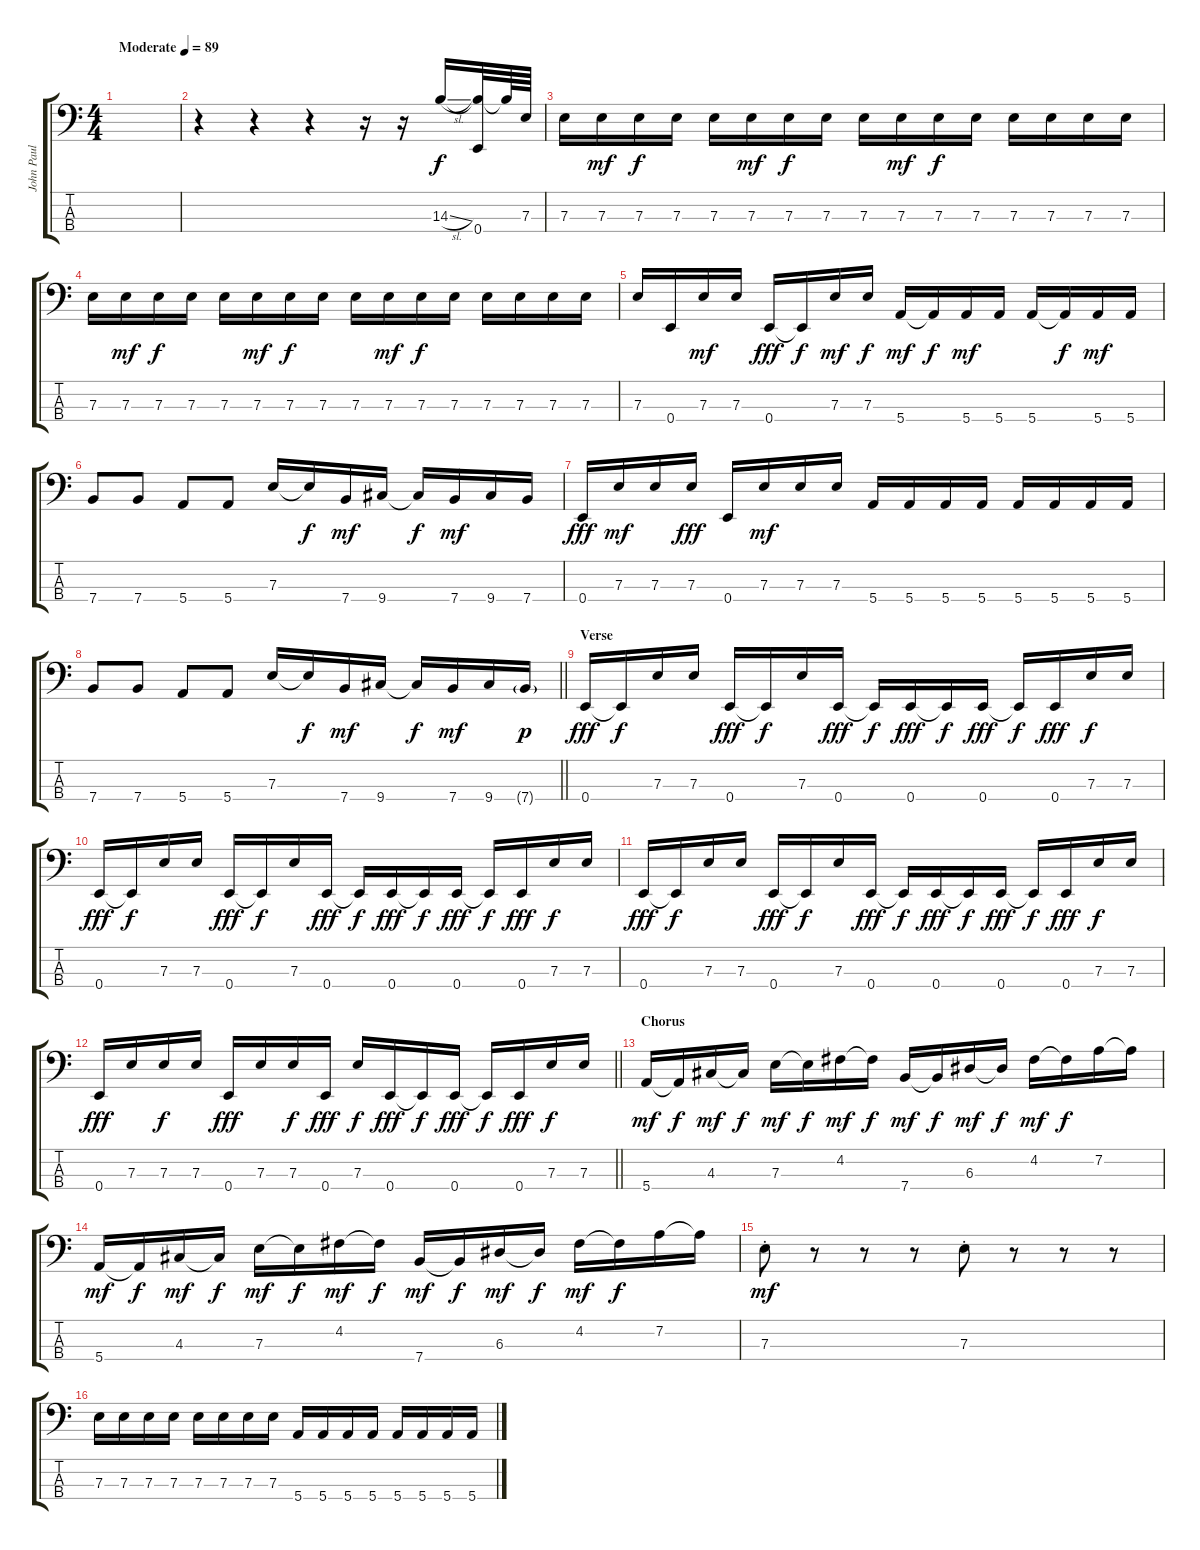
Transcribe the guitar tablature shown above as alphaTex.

\track ("John Paul Jones" "John Paul ") {instrument electricbassfinger}
\staff {score tabs}
\tuning (G2 D2 A1 E1) {hide}
\ts (4 4)
\tempo (89 "Moderate")
\clef f4
\ks c
|
r.4 r.4 r.4 r.16 r.16 14.3{sl}.16 (14.3{t} 0.4).32{dy f} 14.3{t}.64 7.3.64 |
7.3.16 7.3.16{dy mf} 7.3.16{dy f} 7.3.16 7.3.16 7.3.16{dy mf} 7.3.16{dy f} 7.3.16 7.3.16 7.3.16{dy mf} 7.3.16{dy f} 7.3.16 7.3.16 7.3.16 7.3.16 7.3.16 |
7.3.16 7.3.16{dy mf} 7.3.16{dy f} 7.3.16 7.3.16 7.3.16{dy mf} 7.3.16{dy f} 7.3.16 7.3.16 7.3.16{dy mf} 7.3.16{dy f} 7.3.16 7.3.16 7.3.16 7.3.16 7.3.16 |
7.3.16 0.4.16 7.3.16{dy mf} 7.3.16 0.4.16{dy fff} 0.4{t}.16{dy f} 7.3.16{dy mf} 7.3.16{dy f} 5.4.16{dy mf} 5.4{t}.16{dy f} 5.4.16{dy mf} 5.4.16 5.4.16 5.4{t}.16{dy f} 5.4.16{dy mf} 5.4.16 |
7.4.8 7.4.8 5.4.8 5.4.8 7.3.16 7.3{t}.16{dy f} 7.4.16{dy mf} 9.4.16 9.4{t}.16{dy f} 7.4.16{dy mf} 9.4.16 7.4.16 |
0.4.16{dy fff} 7.3.16{dy mf} 7.3.16 7.3.16{dy fff} 0.4.16 7.3.16{dy mf} 7.3.16 7.3.16 5.4.16 5.4.16 5.4.16 5.4.16 5.4.16 5.4.16 5.4.16 5.4.16 |
\barLineRight lightlight
7.4.8 7.4.8 5.4.8 5.4.8 7.3.16 7.3{t}.16{dy f} 7.4.16{dy mf} 9.4.16 9.4{t}.16{dy f} 7.4.16{dy mf} 9.4.16 7.4{g}.16{dy p} |
\section ("" "Verse")
0.4.16{dy fff} 0.4{t}.16{dy f} 7.3.16 7.3.16 0.4.16{dy fff} 0.4{t}.16{dy f} 7.3.16 0.4.16{dy fff} 0.4{t}.16{dy f} 0.4.16{dy fff} 0.4{t}.16{dy f} 0.4.16{dy fff} 0.4{t}.16{dy f} 0.4.16{dy fff} 7.3.16{dy f} 7.3.16 |
0.4.16{dy fff} 0.4{t}.16{dy f} 7.3.16 7.3.16 0.4.16{dy fff} 0.4{t}.16{dy f} 7.3.16 0.4.16{dy fff} 0.4{t}.16{dy f} 0.4.16{dy fff} 0.4{t}.16{dy f} 0.4.16{dy fff} 0.4{t}.16{dy f} 0.4.16{dy fff} 7.3.16{dy f} 7.3.16 |
0.4.16{dy fff} 0.4{t}.16{dy f} 7.3.16 7.3.16 0.4.16{dy fff} 0.4{t}.16{dy f} 7.3.16 0.4.16{dy fff} 0.4{t}.16{dy f} 0.4.16{dy fff} 0.4{t}.16{dy f} 0.4.16{dy fff} 0.4{t}.16{dy f} 0.4.16{dy fff} 7.3.16{dy f} 7.3.16 |
\barLineRight lightlight
0.4.16{dy fff} 7.3.16 7.3.16{dy f} 7.3.16 0.4.16{dy fff} 7.3.16 7.3.16{dy f} 0.4.16{dy fff} 7.3.16{dy f} 0.4.16{dy fff} 0.4{t}.16{dy f} 0.4.16{dy fff} 0.4{t}.16{dy f} 0.4.16{dy fff} 7.3.16{dy f} 7.3.16 |
\section ("" "Chorus")
5.4.16{dy mf} 5.4{t}.16{dy f} 4.3.16{dy mf} 4.3{t}.16{dy f} 7.3.16{dy mf} 7.3{t}.16{dy f} 4.2.16{dy mf} 4.2{t}.16{dy f} 7.4.16{dy mf} 7.4{t}.16{dy f} 6.3.16{dy mf} 6.3{t}.16{dy f} 4.2.16{dy mf} 4.2{t}.16{dy f} 7.2.16 7.2{t}.16 |
5.4.16{dy mf} 5.4{t}.16{dy f} 4.3.16{dy mf} 4.3{t}.16{dy f} 7.3.16{dy mf} 7.3{t}.16{dy f} 4.2.16{dy mf} 4.2{t}.16{dy f} 7.4.16{dy mf} 7.4{t}.16{dy f} 6.3.16{dy mf} 6.3{t}.16{dy f} 4.2.16{dy mf} 4.2{t}.16{dy f} 7.2.16 7.2{t}.16 |
7.3{st}.8{dy mf} r.8 r.8 r.8 7.3{st}.8 r.8 r.8 r.8 |
7.3.16 7.3.16 7.3.16 7.3.16 7.3.16 7.3.16 7.3.16 7.3.16 5.4.16 5.4.16 5.4.16 5.4.16 5.4.16 5.4.16 5.4.16 5.4.16
